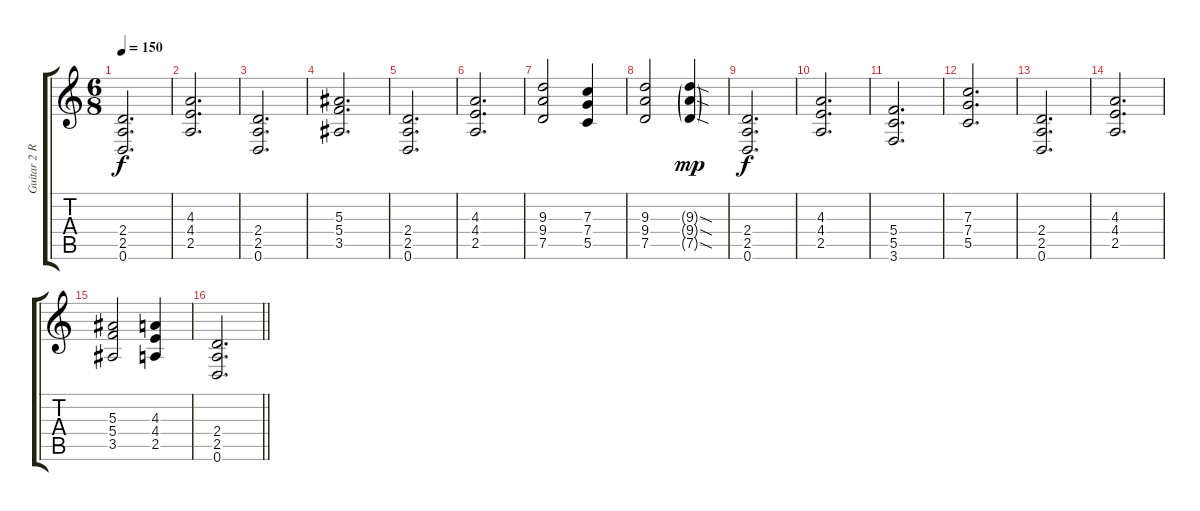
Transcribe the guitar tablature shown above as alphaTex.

\track ("Guitar 2 Right" "Guitar 2 R") {instrument distortionguitar}
\staff {score tabs}
\tuning (D4 A3 F3 C3 G2 D2) {hide}
\ts (6 8)
\tempo 150
\clef g2
\ks c
(2.4 2.5 0.6).2{d dy f} |
(4.3 4.4 2.5).2{d} |
(2.4 2.5 0.6).2{d} |
(5.3 5.4 3.5).2{d} |
(2.4 2.5 0.6).2{d} |
(4.3 4.4 2.5).2{d} |
(9.3 9.4 7.5).2 (7.3 7.4 5.5).4 |
(9.3 9.4 7.5).2 (9.3{sod g} 9.4{sod g} 7.5{sod g}).4{dy mp} |
(2.4 2.5 0.6).2{d dy f} |
(4.3 4.4 2.5).2{d} |
(5.4 5.5 3.6).2{d} |
(7.3 7.4 5.5).2{d} |
(2.4 2.5 0.6).2{d} |
(4.3 4.4 2.5).2{d} |
(5.3 5.4 3.5).2 (4.3 4.4 2.5).4 |
\barLineRight lightlight
(2.4 2.5 0.6).2{d}
